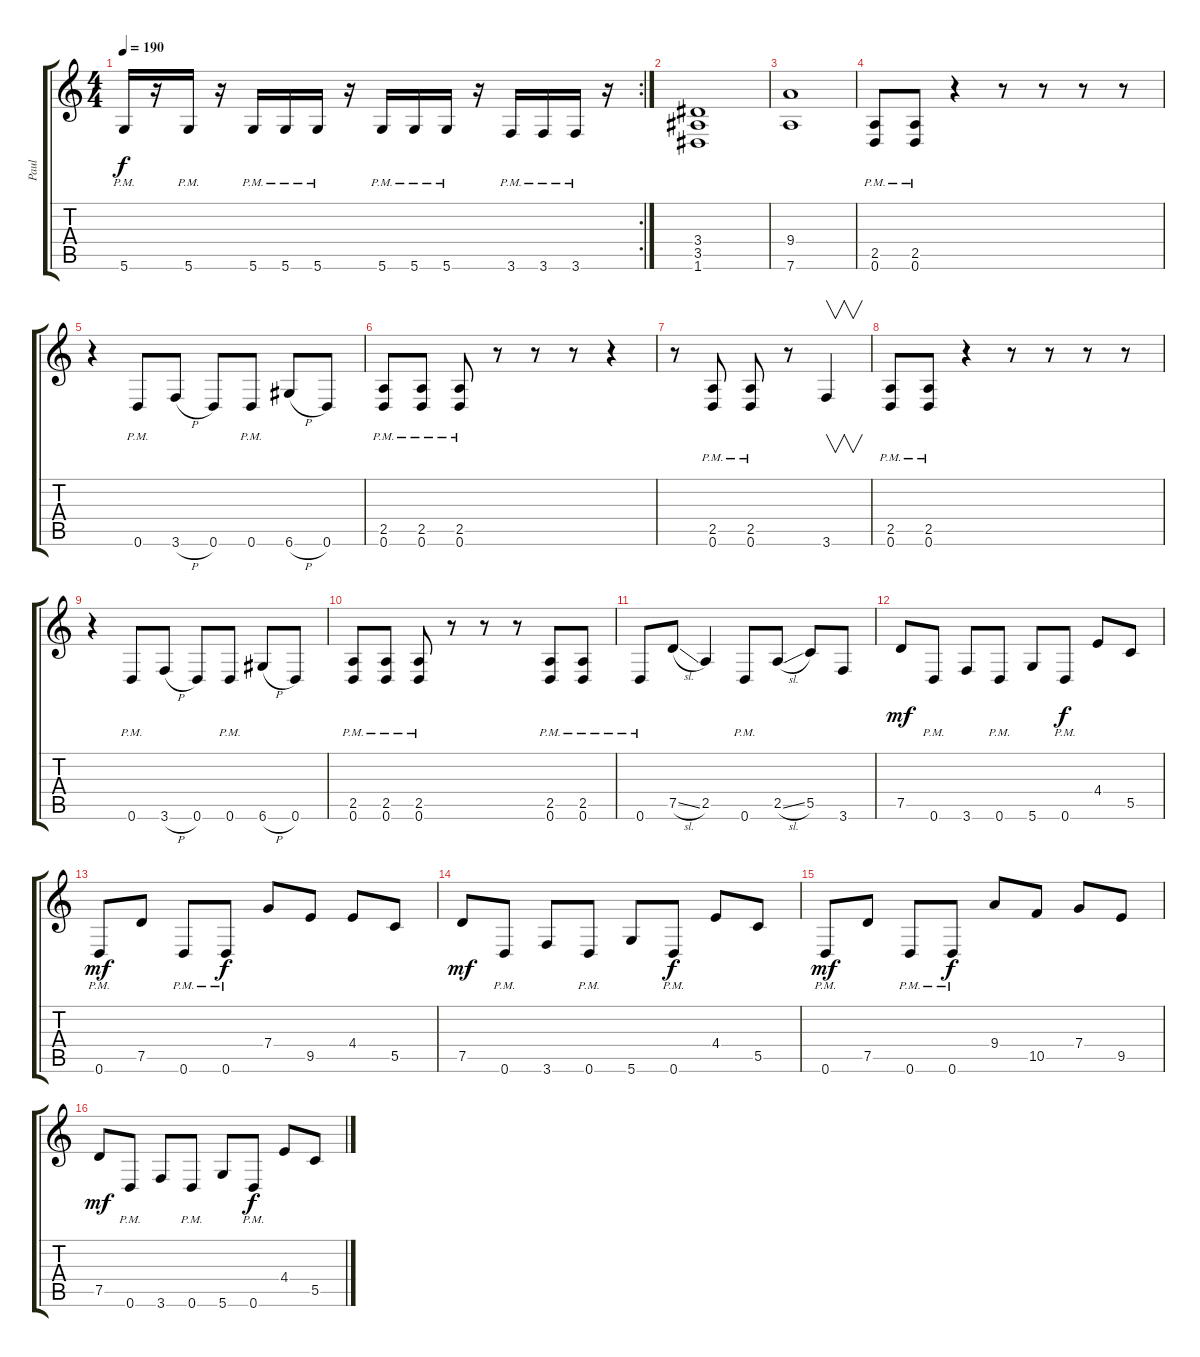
\track ("Paul" "Paul") {instrument distortionguitar}
\staff {score tabs}
\tuning (D4 A3 F3 C3 G2 D2) {hide}
\rc 2
\ts (4 4)
\tempo 190
\clef g2
\ks c
5.6{pm}.16{dy f} r.16 5.6{pm}.16 r.16 5.6{pm}.16 5.6{pm}.16 5.6{pm}.16 r.16 5.6{pm}.16 5.6{pm}.16 5.6{pm}.16 r.16 3.6{pm}.16 3.6{pm}.16 3.6{pm}.16 r.16 |
(3.4 3.5 1.6).1 |
(9.4 7.6).1 |
(2.5 0.6{pm}).8 (2.5 0.6{pm}).8 r.4 r.8 r.8 r.8 r.8 |
r.4 0.6{pm}.8 3.6{h}.8 0.6.8 0.6{pm}.8 6.6{h}.8 0.6.8 |
(2.5 0.6{pm}).8 (2.5 0.6{pm}).8 (2.5 0.6{pm}).8 r.8 r.8 r.8 r.4 |
r.8 (2.5 0.6{pm}).8 (2.5 0.6{pm}).8 r.8 3.6.4{v} |
(2.5 0.6{pm}).8 (2.5 0.6{pm}).8 r.4 r.8 r.8 r.8 r.8 |
r.4 0.6{pm}.8 3.6{h}.8 0.6.8 0.6{pm}.8 6.6{h}.8 0.6.8 |
(2.5 0.6{pm}).8 (2.5 0.6{pm}).8 (2.5 0.6{pm}).8 r.8 r.8 r.8 (2.5 0.6{pm}).8 (2.5 0.6{pm}).8 |
0.6{pm}.8 7.5{sl}.8 2.5.4 0.6{pm}.8 2.5{sl}.8 5.5.8 3.6.8 |
7.5.8{dy mf} 0.6{pm}.8 3.6.8 0.6{pm}.8 5.6.8 0.6{pm}.8{dy f} 4.4.8 5.5.8 |
0.6{pm}.8{dy mf} 7.5.8 0.6{pm}.8 0.6{pm}.8{dy f} 7.4.8 9.5.8 4.4.8 5.5.8 |
7.5.8{dy mf} 0.6{pm}.8 3.6.8 0.6{pm}.8 5.6.8 0.6{pm}.8{dy f} 4.4.8 5.5.8 |
0.6{pm}.8{dy mf} 7.5.8 0.6{pm}.8 0.6{pm}.8{dy f} 9.4.8 10.5.8 7.4.8 9.5.8 |
7.5.8{dy mf} 0.6{pm}.8 3.6.8 0.6{pm}.8 5.6.8 0.6{pm}.8{dy f} 4.4.8 5.5.8
